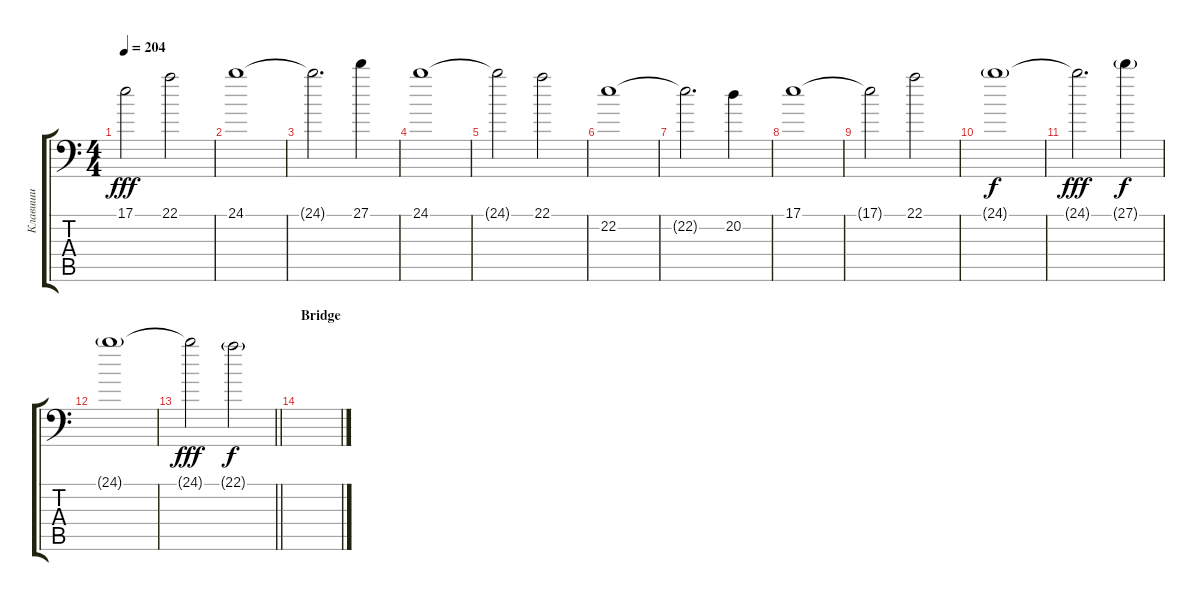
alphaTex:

\track ("Клавиши" "Клавиши") {instrument stringensemble1}
\staff {score tabs}
\tuning (B3 Gb3 D3 A2 E2 A1) {hide}
\ts (4 4)
\tempo 204
\clef f4
\ks c
17.1{t}.2{dy fff} 22.1.2 |
24.1.1 |
24.1{t}.2{d} 27.1.4 |
24.1.1 |
24.1{t}.2 22.1.2 |
22.2.1 |
22.2{t}.2{d} 20.2.4 |
17.1.1 |
17.1{t}.2 22.1.2 |
24.1{g}.1{dy f} |
24.1{t}.2{d dy fff} 27.1{g}.4{dy f} |
24.1{g}.1 |
\barLineRight lightlight
24.1{t}.2{dy fff} 22.1{g}.2{dy f} |
\section ("" "Bridge")
